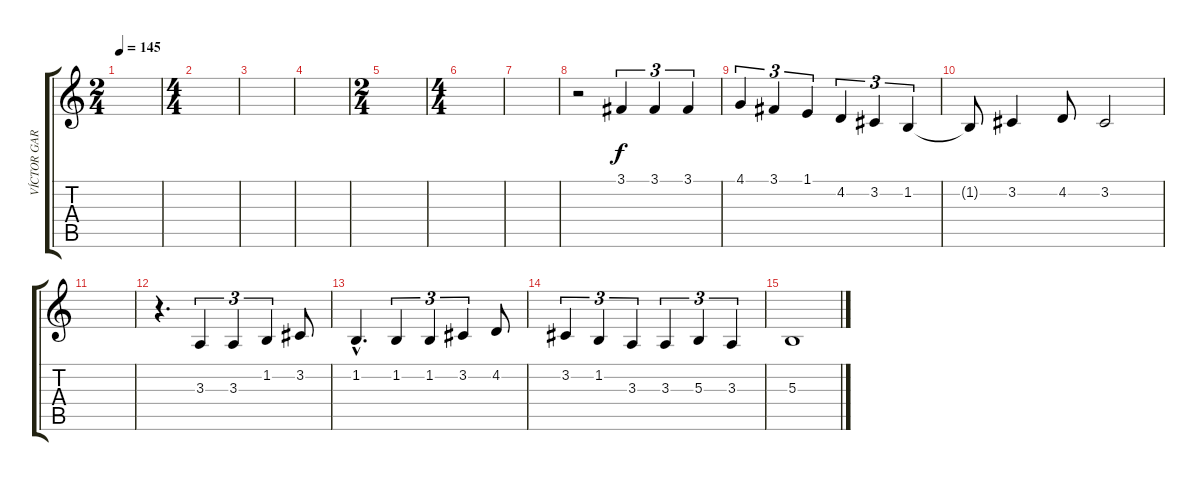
\track ("VÍCTOR GARCÍA" "VÍCTOR GAR") {instrument clarinet}
\staff {score tabs}
\tuning (Eb4 Bb3 Gb3 Db3 Ab2 Eb2) {hide}
\ts (2 4)
\tempo 145
\clef g2
\ks c
|
\ts (4 4)
|
|
|
\ts (2 4)
|
\ts (4 4)
|
|
r.2 3.1.4{tu (3 2)} 3.1.4{tu (3 2)} 3.1.4{tu (3 2)} |
4.1.4{tu (3 2)} 3.1.4{tu (3 2)} 1.1.4{tu (3 2)} 4.2.4{tu (3 2)} 3.2.4{tu (3 2)} 1.2.4{tu (3 2)} |
1.2{t}.8 3.2.4 4.2.8 3.2.2 |
|
r.4{d} 3.3.4{tu (3 2)} 3.3.4{tu (3 2)} 1.2.4{tu (3 2)} 3.2.8 |
1.2{hac}.4{d} 1.2.4{tu (3 2)} 1.2.4{tu (3 2)} 3.2.4{tu (3 2)} 4.2.8 |
3.2.4{tu (3 2)} 1.2.4{tu (3 2)} 3.3.4{tu (3 2)} 3.3.4{tu (3 2)} 5.3.4{tu (3 2)} 3.3.4{tu (3 2)} |
5.3.1
